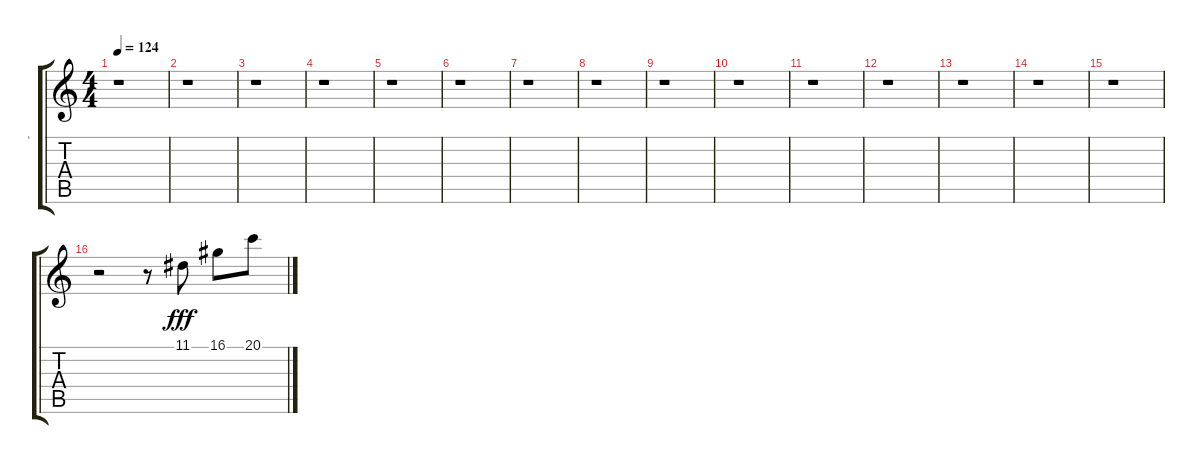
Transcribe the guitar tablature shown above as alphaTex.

\track ("-" "-") {instrument rockorgan}
\staff {score tabs}
\tuning (E4 B3 G3 D3 A2 E2) {hide}
\ts (4 4)
\tempo 124
\clef g2
\ks c
r.1{dy fff} |
r.1 |
r.1 |
r.1 |
r.1 |
r.1 |
r.1 |
r.1 |
r.1 |
r.1 |
r.1 |
r.1 |
r.1 |
r.1 |
r.1 |
r.2 r.8 11.1.8{volume 2 instrument rockorgan} 16.1.8 20.1.8{volume 3}
